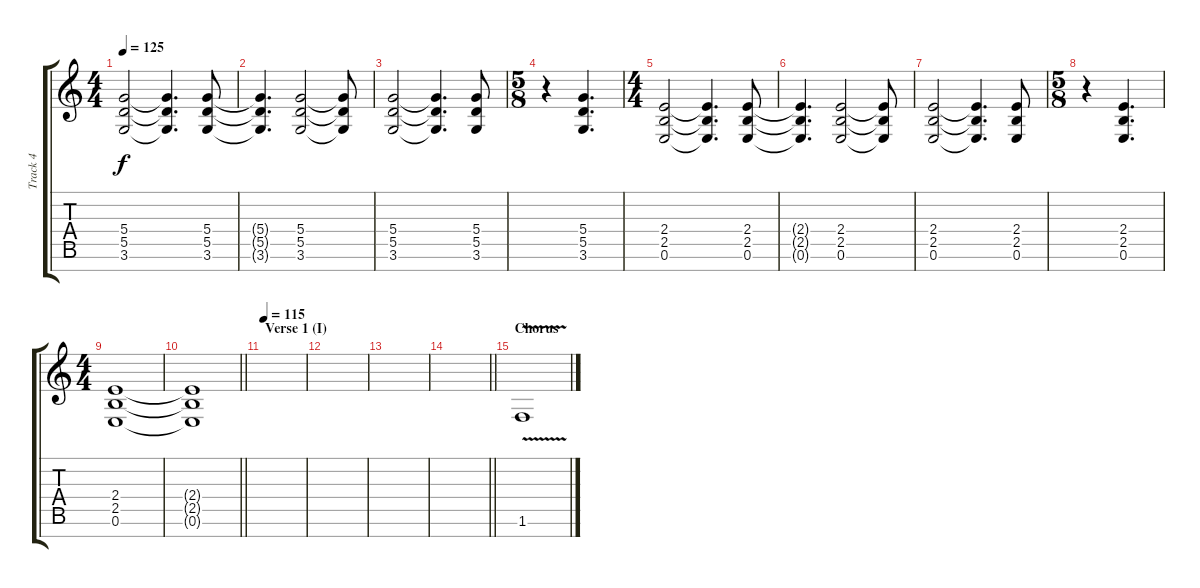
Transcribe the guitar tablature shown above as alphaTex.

\track ("Track 4" "Track 4") {instrument distortionguitar}
\staff {score tabs}
\tuning (E4 B3 G3 D3 A2 E2 B1) {hide}
\ts (4 4)
\tempo 125
\clef g2
\ks c
(5.4 5.5 3.6).2{dy f} (5.4{t} 5.5{t} 3.6{t}).4{d} (5.4 5.5 3.6).8 |
(5.4{t} 5.5{t} 3.6{t}).4{d} (5.4 5.5 3.6).2 (5.4{t} 5.5{t} 3.6{t}).8 |
(5.4 5.5 3.6).2 (5.4{t} 5.5{t} 3.6{t}).4{d} (5.4 5.5 3.6).8 |
\ts (5 8)
r.4 (5.4 5.5 3.6).4{d} |
\ts (4 4)
(2.4 2.5 0.6).2 (2.4{t} 2.5{t} 0.6{t}).4{d} (2.4 2.5 0.6).8 |
(2.4{t} 2.5{t} 0.6{t}).4{d} (2.4 2.5 0.6).2 (2.4{t} 2.5{t} 0.6{t}).8 |
(2.4 2.5 0.6).2 (2.4{t} 2.5{t} 0.6{t}).4{d} (2.4 2.5 0.6).8 |
\ts (5 8)
r.4 (2.4 2.5 0.6).4{d} |
\ts (4 4)
(2.4 2.5 0.6).1 |
\barLineRight lightlight
(2.4{t} 2.5{t} 0.6{t}).1 |
\section ("" "Verse 1 (I)")
\tempo 115
|
|
|
\barLineRight lightlight
|
\section ("" "Chorus")
1.6{v}.1{instrument electricguitarclean}
